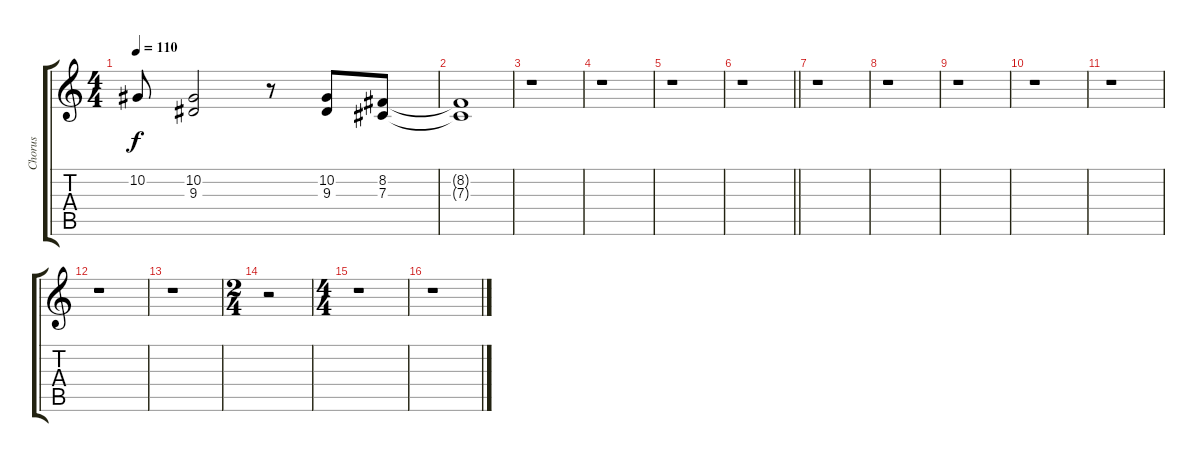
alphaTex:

\track ("Chorus" "Chorus") {instrument choiraahs}
\staff {score tabs}
\tuning (Eb4 Bb3 Gb3 Db3 Ab2 Eb2) {hide}
\ts (4 4)
\tempo 110
\clef g2
\ks c
10.2{t}.8{dy f} (10.2 9.3).2 r.8 (10.2 9.3).8 (8.2 7.3).8 |
(8.2{t} 7.3{t}).1 |
r.1 |
r.1 |
r.1 |
\barLineRight lightlight
r.1 |
r.1 |
r.1 |
r.1 |
r.1 |
r.1 |
r.1 |
r.1 |
\ts (2 4)
r.2 |
\ts (4 4)
r.1 |
r.1
